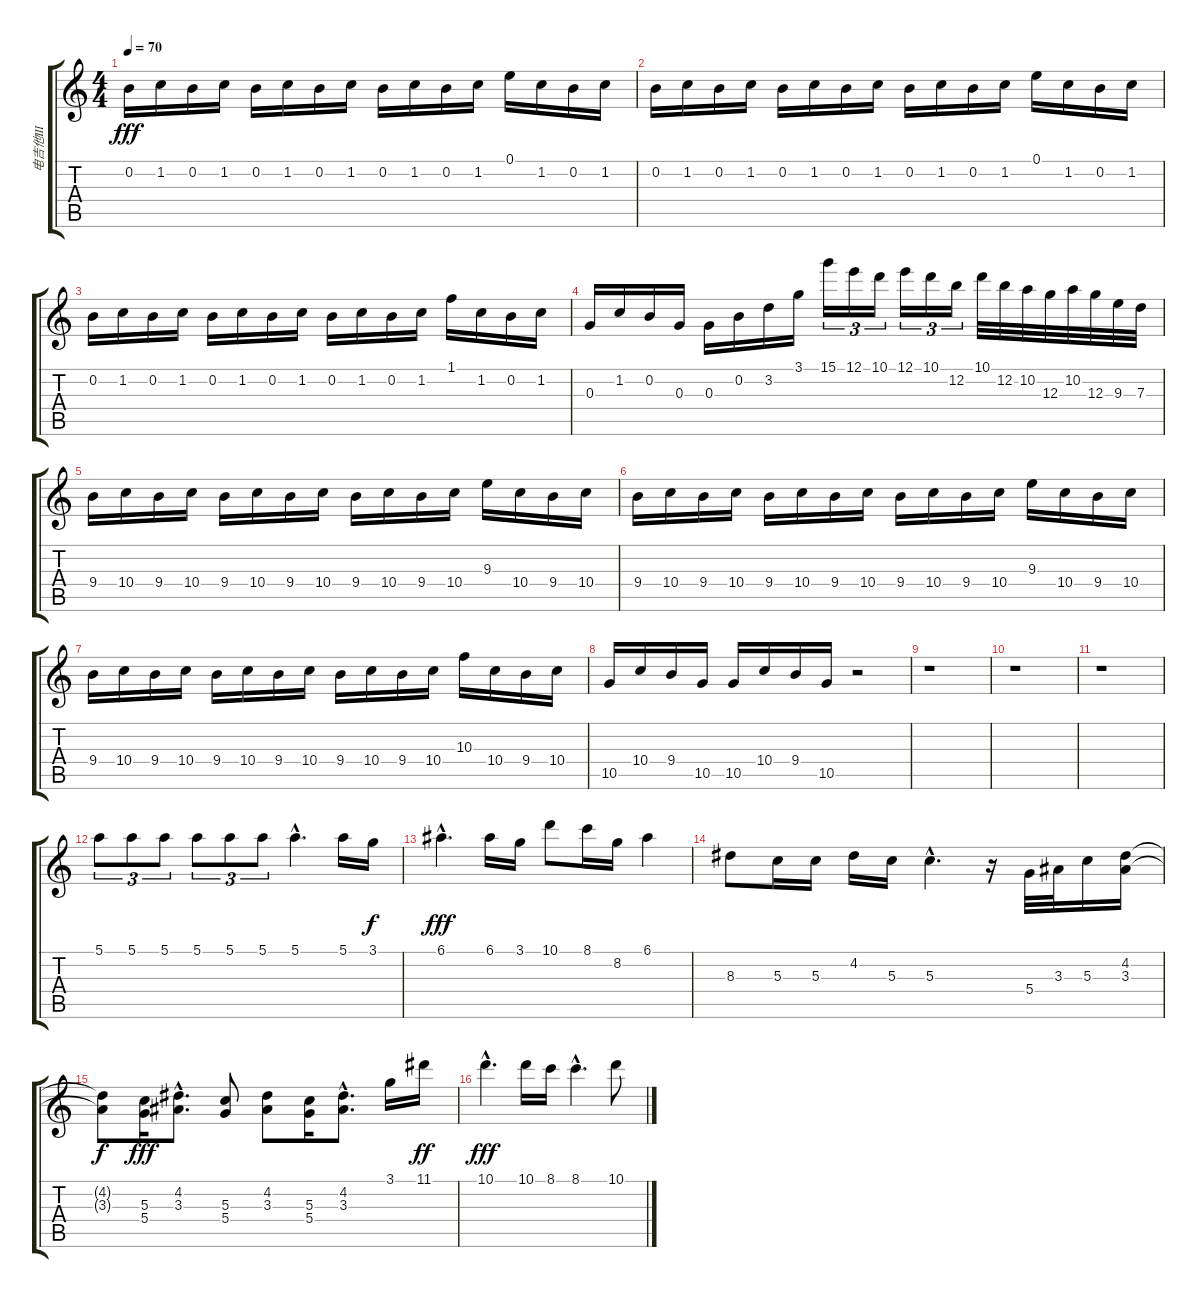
\track ("电吉他III" "电吉他III") {instrument distortionguitar}
\staff {score tabs}
\tuning (E4 B3 G3 D3 A2 E2) {hide}
\ts (4 4)
\tempo 70
\clef g2
\ks c
0.2.16{dy fff} 1.2.16 0.2.16 1.2.16 0.2.16 1.2.16 0.2.16 1.2.16 0.2.16 1.2.16 0.2.16 1.2.16 0.1.16 1.2.16 0.2.16 1.2.16 |
0.2.16 1.2.16 0.2.16 1.2.16 0.2.16 1.2.16 0.2.16 1.2.16 0.2.16 1.2.16 0.2.16 1.2.16 0.1.16 1.2.16 0.2.16 1.2.16 |
0.2.16 1.2.16 0.2.16 1.2.16 0.2.16 1.2.16 0.2.16 1.2.16 0.2.16 1.2.16 0.2.16 1.2.16 1.1.16 1.2.16 0.2.16 1.2.16 |
0.3.16 1.2.16 0.2.16 0.3.16 0.3.16 0.2.16 3.2.16 3.1.16 15.1.16{tu (3 2)} 12.1.16{tu (3 2)} 10.1.16{tu (3 2)} 12.1.16{tu (3 2)} 10.1.16{tu (3 2)} 12.2.16{tu (3 2)} 10.1.32 12.2.32 10.2.32 12.3.32 10.2.32 12.3.32 9.3.32 7.3.32 |
9.4.16 10.4.16 9.4.16 10.4.16 9.4.16 10.4.16 9.4.16 10.4.16 9.4.16 10.4.16 9.4.16 10.4.16 9.3.16 10.4.16 9.4.16 10.4.16 |
9.4.16 10.4.16 9.4.16 10.4.16 9.4.16 10.4.16 9.4.16 10.4.16 9.4.16 10.4.16 9.4.16 10.4.16 9.3.16 10.4.16 9.4.16 10.4.16 |
9.4.16 10.4.16 9.4.16 10.4.16 9.4.16 10.4.16 9.4.16 10.4.16 9.4.16 10.4.16 9.4.16 10.4.16 10.3.16 10.4.16 9.4.16 10.4.16 |
10.5.16 10.4.16 9.4.16 10.5.16 10.5.16 10.4.16 9.4.16 10.5.16 r.2 |
r.1 |
r.1 |
r.1 |
5.1.8{tu (3 2)} 5.1.8{tu (3 2)} 5.1.8{tu (3 2)} 5.1.8{tu (3 2)} 5.1.8{tu (3 2)} 5.1.8{tu (3 2)} 5.1{hac}.4{d} 5.1.16 3.1.16{dy f} |
6.1{hac}.4{d dy fff} 6.1.16 3.1.16 10.1.8 8.1.16 8.2.16 6.1.4 |
8.3.8 5.3.16 5.3.16 4.2.16 5.3.16 5.3{hac}.4{d} r.16 5.4.32 3.3.32 5.3.16 (4.2 3.3).16 |
(4.2{t} 3.3{t}).8{dy f} (5.3 5.4).16{dy fff} (4.2{hac} 3.3{hac}).8{d} (5.3 5.4).8 (4.2 3.3).8 (5.3 5.4).16 (4.2{hac} 3.3{hac}).8{d} 3.1.16 11.1.16{dy ff} |
10.1{hac}.4{d dy fff} 10.1.16 8.1.16 8.1{hac}.4{d} 10.1.8
